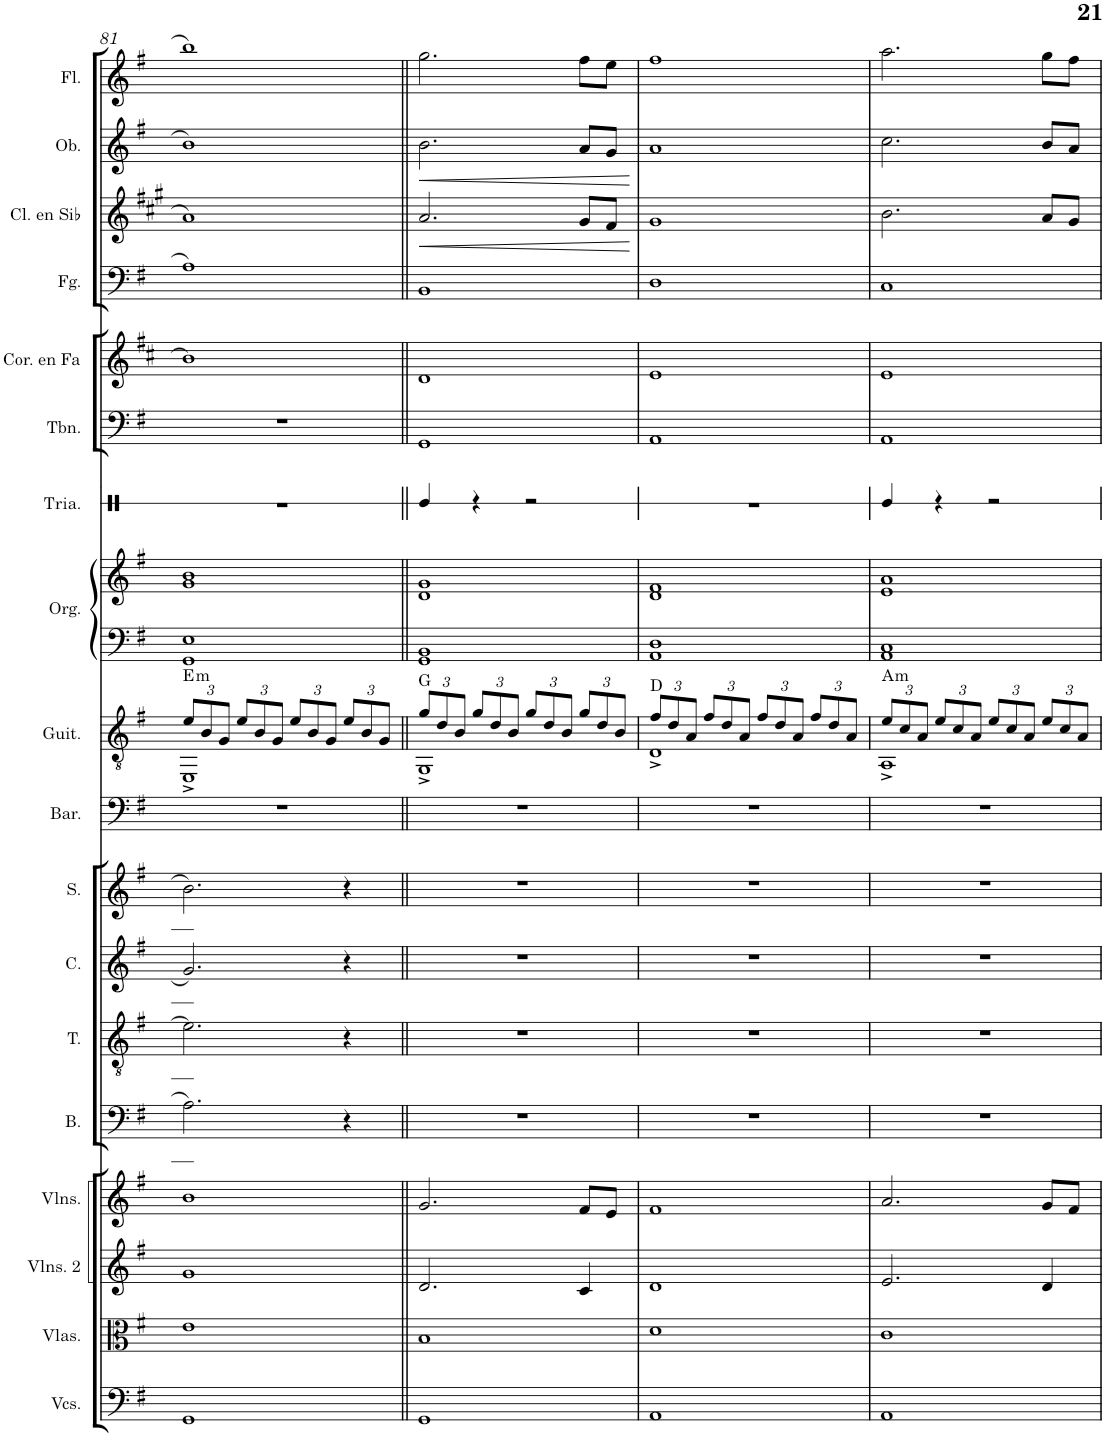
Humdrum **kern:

**kern	**kern	**kern	**kern	**kern	**kern	**kern	**kern	**kern	**kern	**harte	**kern	**kern	**kern	**kern	**kern	**kern	**kern	**dynam	**kern	**dynam	**kern
*part18	*part17	*part16	*part15	*part14	*part13	*part12	*part11	*part10	*part9	*part9	*part8	*part8	*part7	*part6	*part5	*part4	*part3	*part3	*part2	*part2	*part1
*staff19	*staff18	*staff17	*staff16	*staff15	*staff14	*staff13	*staff12	*staff11	*staff10	*	*staff9	*staff8	*staff7	*staff6	*staff5	*staff4	*staff3	*staff3	*staff2	*staff2	*staff1
*I"Violonchelos	*I"Violas	*I"Violines 2	*I"Violines 1	*I"Bajo	*I"Tenor	*I"Contralto	*I"Soprano	*I"Barítono	*I"Guitarra	*	*I"Órgano	*	*I"Triángulo	*I"Trombón	*I"Corno en Fa	*I"Fagot	*I"Clarinete en Sib	*	*I"Oboe	*	*I"Flauta
*I'Vcs.	*I'Vlas.	*I'Vlns. 2	*I'Vlns. 1	*I'B.	*I'T.	*I'C.	*I'S.	*I'Bar.	*I'Guit.	*	*	*	*	*I'Tbn.	*I'Cor. en Fa	*I'Fg.	*I'Cl. en Sib	*	*I'Ob.	*	*I'Fl.
!!LO:PB:g=z
*clefF4	*clefC3	*clefG2	*clefG2	*clefF4	*clefGv2	*clefG2	*clefG2	*clefF4	*clefGv2	*	*clefF4	*clefG2	*clefX	*clefF4	*clefG2	*clefF4	*clefG2	*	*clefG2	*	*clefG2
*	*	*	*	*	*	*	*	*	*	*	*	*	*	*	*Trd4c7	*	*Trd1c2	*	*	*	*
*k[f#]	*k[f#]	*k[f#]	*k[f#]	*k[f#]	*k[f#]	*k[f#]	*k[f#]	*k[f#]	*k[f#]	*	*k[f#]	*k[f#]	*k[]	*k[f#]	*k[f#c#]	*k[f#]	*k[f#c#g#]	*	*k[f#]	*	*k[f#]
*M4/4	*M4/4	*M4/4	*M4/4	*M4/4	*M4/4	*M4/4	*M4/4	*M4/4	*M4/4	*	*M4/4	*M4/4	*M4/4	*M4/4	*M4/4	*M4/4	*M4/4	*	*M4/4	*	*M4/4
*	*	*	*	*	*	*	*	*	*Xbrackettup	*	*	*	*	*	*	*	*	*	*	*	*
=81	=81	=81	=81	=81	=81	=81	=81	=81	=81	=81	=81	=81	=81	=81	=81	=81	=81	=81	=81	=81	=81
*	*	*	*	*	*	*	*	*	*^	*	*	*	*	*	*	*	*	*	*	*	*
!	!	!	!	!	!	!	!	!	!	!	!LO:H:kt=m	!	!	!	!	!	!	!	!	!	!	!
1GG	1e	1g	1b	2.A\	2.e\]	2.g/	2.b\	1r	12e/L	1EE^	E:min	1GG 1E	1g 1b	1r	1r	1b]	1A	1a	.	1b	.	1bb
.	.	.	.	.	.	.	.	.	12B/	.	.	.	.	.	.	.	.	.	.	.	.	.
.	.	.	.	.	.	.	.	.	12G/J	.	.	.	.	.	.	.	.	.	.	.	.	.
.	.	.	.	.	.	.	.	.	12e/L	.	.	.	.	.	.	.	.	.	.	.	.	.
.	.	.	.	.	.	.	.	.	12B/	.	.	.	.	.	.	.	.	.	.	.	.	.
.	.	.	.	.	.	.	.	.	12G/J	.	.	.	.	.	.	.	.	.	.	.	.	.
.	.	.	.	.	.	.	.	.	12e/L	.	.	.	.	.	.	.	.	.	.	.	.	.
.	.	.	.	.	.	.	.	.	12B/	.	.	.	.	.	.	.	.	.	.	.	.	.
.	.	.	.	.	.	.	.	.	12G/J	.	.	.	.	.	.	.	.	.	.	.	.	.
.	.	.	.	4r	4r	4r	4r	.	12e/L	.	.	.	.	.	.	.	.	.	.	.	.	.
.	.	.	.	.	.	.	.	.	12B/	.	.	.	.	.	.	.	.	.	.	.	.	.
.	.	.	.	.	.	.	.	.	12G/J	.	.	.	.	.	.	.	.	.	.	.	.	.
=82||	=82||	=82||	=82||	=82||	=82||	=82||	=82||	=82||	=82||	=82||	=82||	=82||	=82||	=82||	=82||	=82||	=82||	=82||	=82||	=82||	=82||	=82||
!	!	!	!	!	!	!	!	!	!	!	!	!	!	!	!	!	!	!	!LO:HP:b	!	!LO:HP:b	!
1GG	1B	2.d/	2.g/	1r	1r	1r	1r	1r	12g/L	1GG^	G:maj	1GG 1BB	1d 1g	4Re/	1GG	1d	1BB	2.a/	<	2.b\	<	2.gg\
.	.	.	.	.	.	.	.	.	12d/	.	.	.	.	.	.	.	.	.	.	.	.	.
.	.	.	.	.	.	.	.	.	12B/J	.	.	.	.	.	.	.	.	.	.	.	.	.
.	.	.	.	.	.	.	.	.	12g/L	.	.	.	.	4r	.	.	.	.	.	.	.	.
.	.	.	.	.	.	.	.	.	12d/	.	.	.	.	.	.	.	.	.	.	.	.	.
.	.	.	.	.	.	.	.	.	12B/J	.	.	.	.	.	.	.	.	.	.	.	.	.
.	.	.	.	.	.	.	.	.	12g/L	.	.	.	.	2r	.	.	.	.	.	.	.	.
.	.	.	.	.	.	.	.	.	12d/	.	.	.	.	.	.	.	.	.	.	.	.	.
.	.	.	.	.	.	.	.	.	12B/J	.	.	.	.	.	.	.	.	.	.	.	.	.
.	.	4c/	8f#/L	.	.	.	.	.	12g/L	.	.	.	.	.	.	.	.	8g#/L	.	8a/L	.	8ff#\L
.	.	.	.	.	.	.	.	.	12d/	.	.	.	.	.	.	.	.	.	.	.	.	.
.	.	.	8e/J	.	.	.	.	.	.	.	.	.	.	.	.	.	.	8f#/J	.	8g/J	.	8ee\J
.	.	.	.	.	.	.	.	.	12B/J	.	.	.	.	.	.	.	.	.	.	.	.	.
*	*	*	*	*	*	*	*	*	*v	*v	*	*	*	*	*	*	*	*	*	*	*	*
.	.	.	.	.	.	.	.	.	.	.	.	.	.	.	.	.	.	[	.	[	.
=83	=83	=83	=83	=83	=83	=83	=83	=83	=83	=83	=83	=83	=83	=83	=83	=83	=83	=83	=83	=83	=83
*	*	*	*	*	*	*	*	*	*^	*	*	*	*	*	*	*	*	*	*	*	*
1AA	1d	1d	1f#	1r	1r	1r	1r	1r	12f#/L	1D^	D:maj	1AA 1D	1d 1f#	1r	1AA	1e	1D	1g#	.	1a	.	1ff#
.	.	.	.	.	.	.	.	.	12d/	.	.	.	.	.	.	.	.	.	.	.	.	.
.	.	.	.	.	.	.	.	.	12A/J	.	.	.	.	.	.	.	.	.	.	.	.	.
.	.	.	.	.	.	.	.	.	12f#/L	.	.	.	.	.	.	.	.	.	.	.	.	.
.	.	.	.	.	.	.	.	.	12d/	.	.	.	.	.	.	.	.	.	.	.	.	.
.	.	.	.	.	.	.	.	.	12A/J	.	.	.	.	.	.	.	.	.	.	.	.	.
.	.	.	.	.	.	.	.	.	12f#/L	.	.	.	.	.	.	.	.	.	.	.	.	.
.	.	.	.	.	.	.	.	.	12d/	.	.	.	.	.	.	.	.	.	.	.	.	.
.	.	.	.	.	.	.	.	.	12A/J	.	.	.	.	.	.	.	.	.	.	.	.	.
.	.	.	.	.	.	.	.	.	12f#/L	.	.	.	.	.	.	.	.	.	.	.	.	.
.	.	.	.	.	.	.	.	.	12d/	.	.	.	.	.	.	.	.	.	.	.	.	.
.	.	.	.	.	.	.	.	.	12A/J	.	.	.	.	.	.	.	.	.	.	.	.	.
=84	=84	=84	=84	=84	=84	=84	=84	=84	=84	=84	=84	=84	=84	=84	=84	=84	=84	=84	=84	=84	=84	=84
!	!	!	!	!	!	!	!	!	!	!	!LO:H:kt=m	!	!	!	!	!	!	!	!	!	!	!
1AA	1c	2.e/	2.a/	1r	1r	1r	1r	1r	12e/L	1AA^	A:min	1AA 1C	1e 1a	4Re/	1AA	1e	1C	2.b\	.	2.cc\	.	2.aa\
.	.	.	.	.	.	.	.	.	12c/	.	.	.	.	.	.	.	.	.	.	.	.	.
.	.	.	.	.	.	.	.	.	12A/J	.	.	.	.	.	.	.	.	.	.	.	.	.
.	.	.	.	.	.	.	.	.	12e/L	.	.	.	.	4r	.	.	.	.	.	.	.	.
.	.	.	.	.	.	.	.	.	12c/	.	.	.	.	.	.	.	.	.	.	.	.	.
.	.	.	.	.	.	.	.	.	12A/J	.	.	.	.	.	.	.	.	.	.	.	.	.
.	.	.	.	.	.	.	.	.	12e/L	.	.	.	.	2r	.	.	.	.	.	.	.	.
.	.	.	.	.	.	.	.	.	12c/	.	.	.	.	.	.	.	.	.	.	.	.	.
.	.	.	.	.	.	.	.	.	12A/J	.	.	.	.	.	.	.	.	.	.	.	.	.
.	.	4d/	8g/L	.	.	.	.	.	12e/L	.	.	.	.	.	.	.	.	8a/L	.	8b/L	.	8gg\L
.	.	.	.	.	.	.	.	.	12c/	.	.	.	.	.	.	.	.	.	.	.	.	.
.	.	.	8f#/J	.	.	.	.	.	.	.	.	.	.	.	.	.	.	8g#/J	.	8a/J	.	8ff#\J
.	.	.	.	.	.	.	.	.	12A/J	.	.	.	.	.	.	.	.	.	.	.	.	.
*	*	*	*	*	*	*	*	*	*v	*v	*	*	*	*	*	*	*	*	*	*	*	*
=	=	=	=	=	=	=	=	=	=	=	=	=	=	=	=	=	=	=	=	=	=
*-	*-	*-	*-	*-	*-	*-	*-	*-	*-	*-	*-	*-	*-	*-	*-	*-	*-	*-	*-	*-	*-
